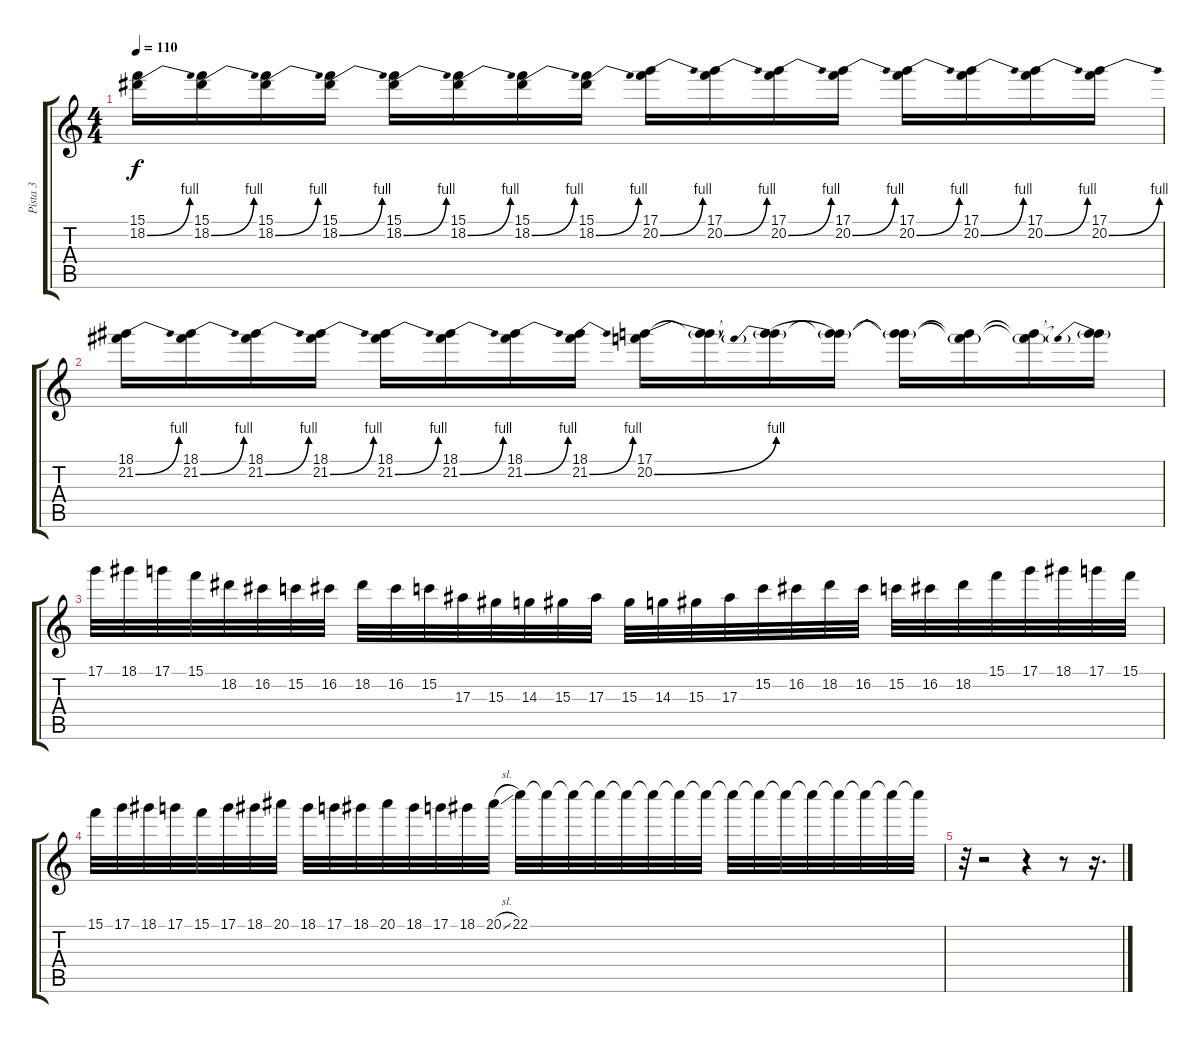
\track ("Pista 3" "Pista 3") {instrument distortionguitar}
\staff {score tabs}
\tuning (D4 A3 F3 C3 G2 C2) {hide}
\ts (4 4)
\tempo 110
\clef g2
\ks c
(15.1 18.2{be (bend 0 0 60 4)}).16{dy f} (15.1 18.2{be (bend 0 0 60 4)}).16 (15.1 18.2{be (bend 0 0 60 4)}).16 (15.1 18.2{be (bend 0 0 60 4)}).16 (15.1 18.2{be (bend 0 0 60 4)}).16 (15.1 18.2{be (bend 0 0 60 4)}).16 (15.1 18.2{be (bend 0 0 60 4)}).16 (15.1 18.2{be (bend 0 0 60 4)}).16 (17.1 20.2{be (bend 0 0 60 4)}).16 (17.1 20.2{be (bend 0 0 60 4)}).16 (17.1 20.2{be (bend 0 0 60 4)}).16 (17.1 20.2{be (bend 0 0 60 4)}).16 (17.1 20.2{be (bend 0 0 60 4)}).16 (17.1 20.2{be (bend 0 0 60 4)}).16 (17.1 20.2{be (bend 0 0 60 4)}).16 (17.1 20.2{be (bend 0 0 60 4)}).16 |
(18.1 21.2{be (bend 0 0 60 4)}).16 (18.1 21.2{be (bend 0 0 60 4)}).16 (18.1 21.2{be (bend 0 0 60 4)}).16 (18.1 21.2{be (bend 0 0 60 4)}).16 (18.1 21.2{be (bend 0 0 60 4)}).16 (18.1 21.2{be (bend 0 0 60 4)}).16 (18.1 21.2{be (bend 0 0 60 4)}).16 (18.1 21.2{be (bend 0 0 60 4)}).16 (17.1 20.2{be (bend 0 0 60 4)}).16 (17.1{t} 20.2{t}).16 (17.1{t} 20.2{be (prebend 0 4 60 4) t}).16 (17.1{t} 20.2{t}).16 (17.1{t} 20.2{t}).16 (17.1{t} 20.2{t}).16 (17.1{t} 20.2{t}).16 (17.1{t} 20.2{be (prebend 0 4 60 4) t}).16 |
17.1.32 18.1.32 17.1.32 15.1.32 18.2.32 16.2.32 15.2.32 16.2.32 18.2.32 16.2.32 15.2.32 17.3.32 15.3.32 14.3.32 15.3.32 17.3.32 15.3.32 14.3.32 15.3.32 17.3.32 15.2.32 16.2.32 18.2.32 16.2.32 15.2.32 16.2.32 18.2.32 15.1.32 17.1.32 18.1.32 17.1.32 15.1.32 |
15.1.32 17.1.32 18.1.32 17.1.32 15.1.32 17.1.32 18.1.32 20.1.32 18.1.32 17.1.32 18.1.32 20.1.32 18.1.32 17.1.32 18.1.32 20.1{sl}.32 22.1.32 22.1{t}.32 22.1{t}.32 22.1{t}.32 22.1{t}.32 22.1{t}.32 22.1{t}.32 22.1{t}.32 22.1{t}.32 22.1{t}.32 22.1{t}.32 22.1{t}.32 22.1{t}.32 22.1{t}.32 22.1{t}.32 22.1{t}.32 |
r.32 r.2 r.4 r.8 r.16{d}
